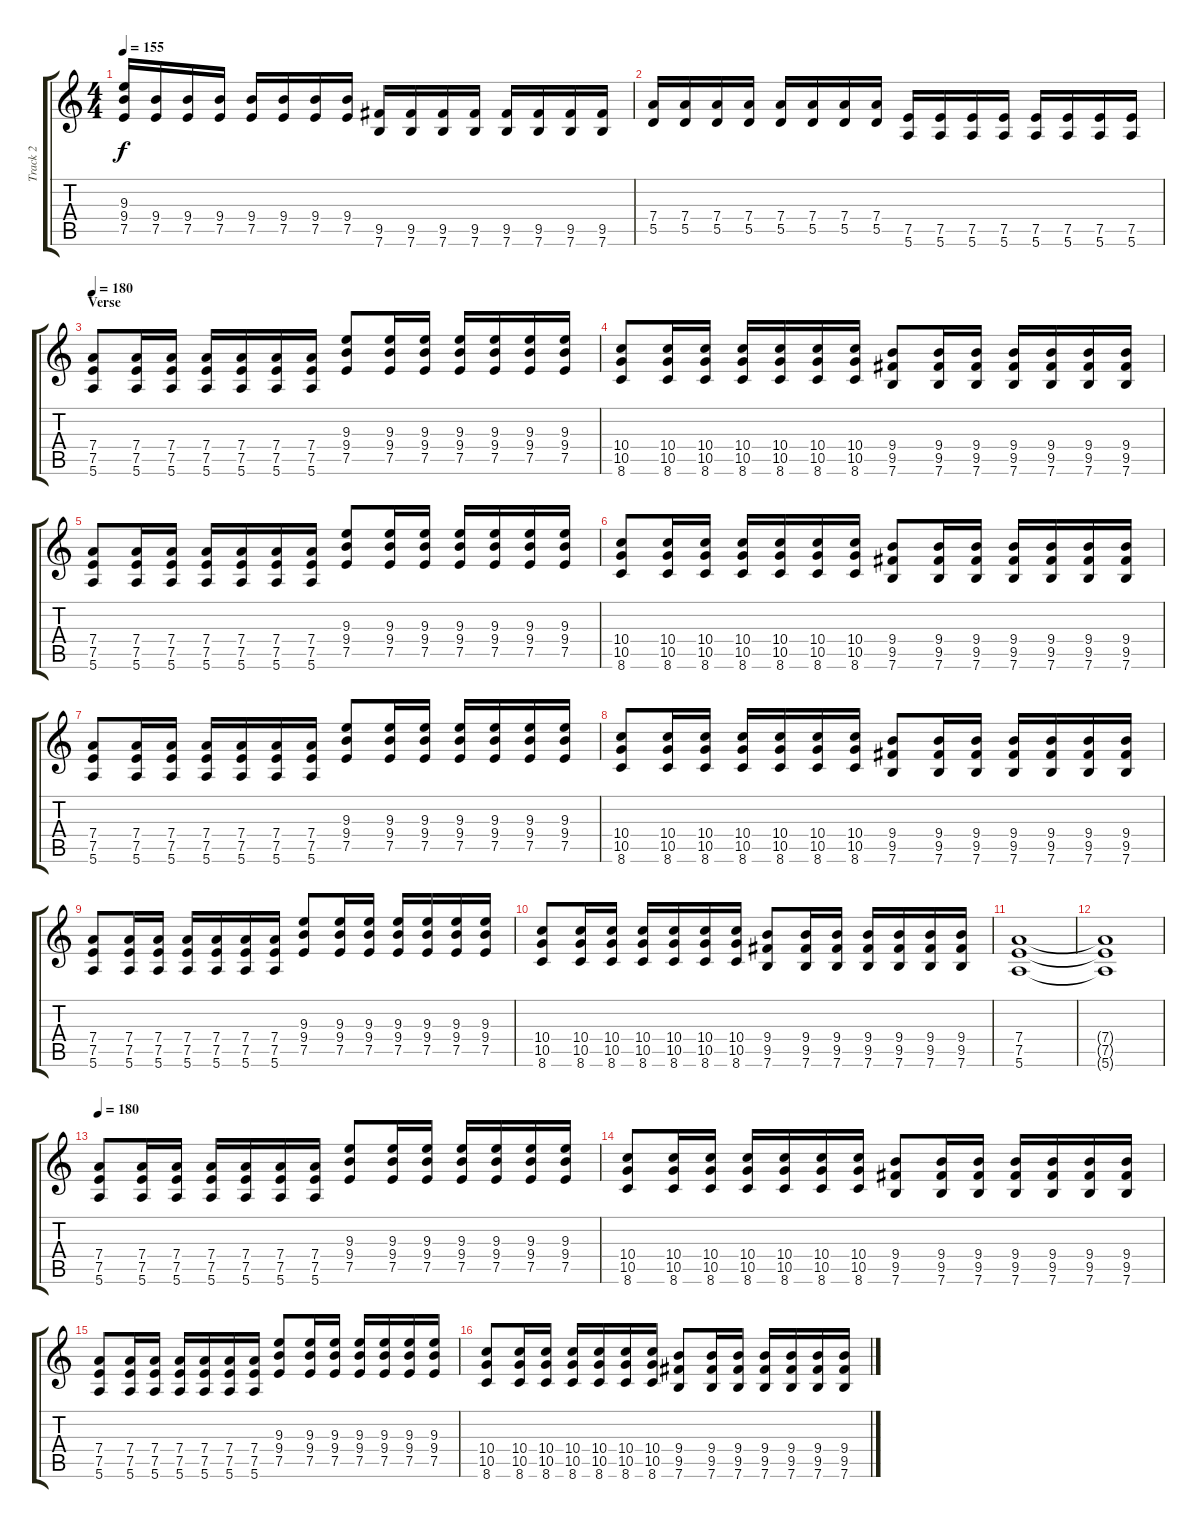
\track ("Track 2" "Track 2") {instrument distortionguitar}
\staff {score tabs}
\tuning (E4 B3 G3 D3 A2 E2) {hide}
\ts (4 4)
\tempo 155
\clef g2
\ks c
(9.3 9.4 7.5).16{dy f} (9.4 7.5).16 (9.4 7.5).16 (9.4 7.5).16 (9.4 7.5).16 (9.4 7.5).16 (9.4 7.5).16 (9.4 7.5).16 (9.5 7.6).16 (9.5 7.6).16 (9.5 7.6).16 (9.5 7.6).16 (9.5 7.6).16 (9.5 7.6).16 (9.5 7.6).16 (9.5 7.6).16 |
(7.4 5.5).16 (7.4 5.5).16 (7.4 5.5).16 (7.4 5.5).16 (7.4 5.5).16 (7.4 5.5).16 (7.4 5.5).16 (7.4 5.5).16 (7.5 5.6).16 (7.5 5.6).16 (7.5 5.6).16 (7.5 5.6).16 (7.5 5.6).16 (7.5 5.6).16 (7.5 5.6).16 (7.5 5.6).16 |
\section ("" "Verse")
\tempo 180
(7.4 7.5 5.6).8 (7.4 7.5 5.6).16 (7.4 7.5 5.6).16 (7.4 7.5 5.6).16 (7.4 7.5 5.6).16 (7.4 7.5 5.6).16 (7.4 7.5 5.6).16 (9.3 9.4 7.5).8 (9.3 9.4 7.5).16 (9.3 9.4 7.5).16 (9.3 9.4 7.5).16 (9.3 9.4 7.5).16 (9.3 9.4 7.5).16 (9.3 9.4 7.5).16 |
(10.4 10.5 8.6).8 (10.4 10.5 8.6).16 (10.4 10.5 8.6).16 (10.4 10.5 8.6).16 (10.4 10.5 8.6).16 (10.4 10.5 8.6).16 (10.4 10.5 8.6).16 (9.4 9.5 7.6).8 (9.4 9.5 7.6).16 (9.4 9.5 7.6).16 (9.4 9.5 7.6).16 (9.4 9.5 7.6).16 (9.4 9.5 7.6).16 (9.4 9.5 7.6).16 |
(7.4 7.5 5.6).8 (7.4 7.5 5.6).16 (7.4 7.5 5.6).16 (7.4 7.5 5.6).16 (7.4 7.5 5.6).16 (7.4 7.5 5.6).16 (7.4 7.5 5.6).16 (9.3 9.4 7.5).8 (9.3 9.4 7.5).16 (9.3 9.4 7.5).16 (9.3 9.4 7.5).16 (9.3 9.4 7.5).16 (9.3 9.4 7.5).16 (9.3 9.4 7.5).16 |
(10.4 10.5 8.6).8 (10.4 10.5 8.6).16 (10.4 10.5 8.6).16 (10.4 10.5 8.6).16 (10.4 10.5 8.6).16 (10.4 10.5 8.6).16 (10.4 10.5 8.6).16 (9.4 9.5 7.6).8 (9.4 9.5 7.6).16 (9.4 9.5 7.6).16 (9.4 9.5 7.6).16 (9.4 9.5 7.6).16 (9.4 9.5 7.6).16 (9.4 9.5 7.6).16 |
(7.4 7.5 5.6).8 (7.4 7.5 5.6).16 (7.4 7.5 5.6).16 (7.4 7.5 5.6).16 (7.4 7.5 5.6).16 (7.4 7.5 5.6).16 (7.4 7.5 5.6).16 (9.3 9.4 7.5).8 (9.3 9.4 7.5).16 (9.3 9.4 7.5).16 (9.3 9.4 7.5).16 (9.3 9.4 7.5).16 (9.3 9.4 7.5).16 (9.3 9.4 7.5).16 |
(10.4 10.5 8.6).8 (10.4 10.5 8.6).16 (10.4 10.5 8.6).16 (10.4 10.5 8.6).16 (10.4 10.5 8.6).16 (10.4 10.5 8.6).16 (10.4 10.5 8.6).16 (9.4 9.5 7.6).8 (9.4 9.5 7.6).16 (9.4 9.5 7.6).16 (9.4 9.5 7.6).16 (9.4 9.5 7.6).16 (9.4 9.5 7.6).16 (9.4 9.5 7.6).16 |
(7.4 7.5 5.6).8 (7.4 7.5 5.6).16 (7.4 7.5 5.6).16 (7.4 7.5 5.6).16 (7.4 7.5 5.6).16 (7.4 7.5 5.6).16 (7.4 7.5 5.6).16 (9.3 9.4 7.5).8 (9.3 9.4 7.5).16 (9.3 9.4 7.5).16 (9.3 9.4 7.5).16 (9.3 9.4 7.5).16 (9.3 9.4 7.5).16 (9.3 9.4 7.5).16 |
(10.4 10.5 8.6).8 (10.4 10.5 8.6).16 (10.4 10.5 8.6).16 (10.4 10.5 8.6).16 (10.4 10.5 8.6).16 (10.4 10.5 8.6).16 (10.4 10.5 8.6).16 (9.4 9.5 7.6).8 (9.4 9.5 7.6).16 (9.4 9.5 7.6).16 (9.4 9.5 7.6).16 (9.4 9.5 7.6).16 (9.4 9.5 7.6).16 (9.4 9.5 7.6).16 |
(7.4 7.5 5.6).1 |
(7.4{t} 7.5{t} 5.6{t}).1 |
\tempo 180
(7.4 7.5 5.6).8 (7.4 7.5 5.6).16 (7.4 7.5 5.6).16 (7.4 7.5 5.6).16 (7.4 7.5 5.6).16 (7.4 7.5 5.6).16 (7.4 7.5 5.6).16 (9.3 9.4 7.5).8 (9.3 9.4 7.5).16 (9.3 9.4 7.5).16 (9.3 9.4 7.5).16 (9.3 9.4 7.5).16 (9.3 9.4 7.5).16 (9.3 9.4 7.5).16 |
(10.4 10.5 8.6).8 (10.4 10.5 8.6).16 (10.4 10.5 8.6).16 (10.4 10.5 8.6).16 (10.4 10.5 8.6).16 (10.4 10.5 8.6).16 (10.4 10.5 8.6).16 (9.4 9.5 7.6).8 (9.4 9.5 7.6).16 (9.4 9.5 7.6).16 (9.4 9.5 7.6).16 (9.4 9.5 7.6).16 (9.4 9.5 7.6).16 (9.4 9.5 7.6).16 |
(7.4 7.5 5.6).8 (7.4 7.5 5.6).16 (7.4 7.5 5.6).16 (7.4 7.5 5.6).16 (7.4 7.5 5.6).16 (7.4 7.5 5.6).16 (7.4 7.5 5.6).16 (9.3 9.4 7.5).8 (9.3 9.4 7.5).16 (9.3 9.4 7.5).16 (9.3 9.4 7.5).16 (9.3 9.4 7.5).16 (9.3 9.4 7.5).16 (9.3 9.4 7.5).16 |
(10.4 10.5 8.6).8 (10.4 10.5 8.6).16 (10.4 10.5 8.6).16 (10.4 10.5 8.6).16 (10.4 10.5 8.6).16 (10.4 10.5 8.6).16 (10.4 10.5 8.6).16 (9.4 9.5 7.6).8 (9.4 9.5 7.6).16 (9.4 9.5 7.6).16 (9.4 9.5 7.6).16 (9.4 9.5 7.6).16 (9.4 9.5 7.6).16 (9.4 9.5 7.6).16
